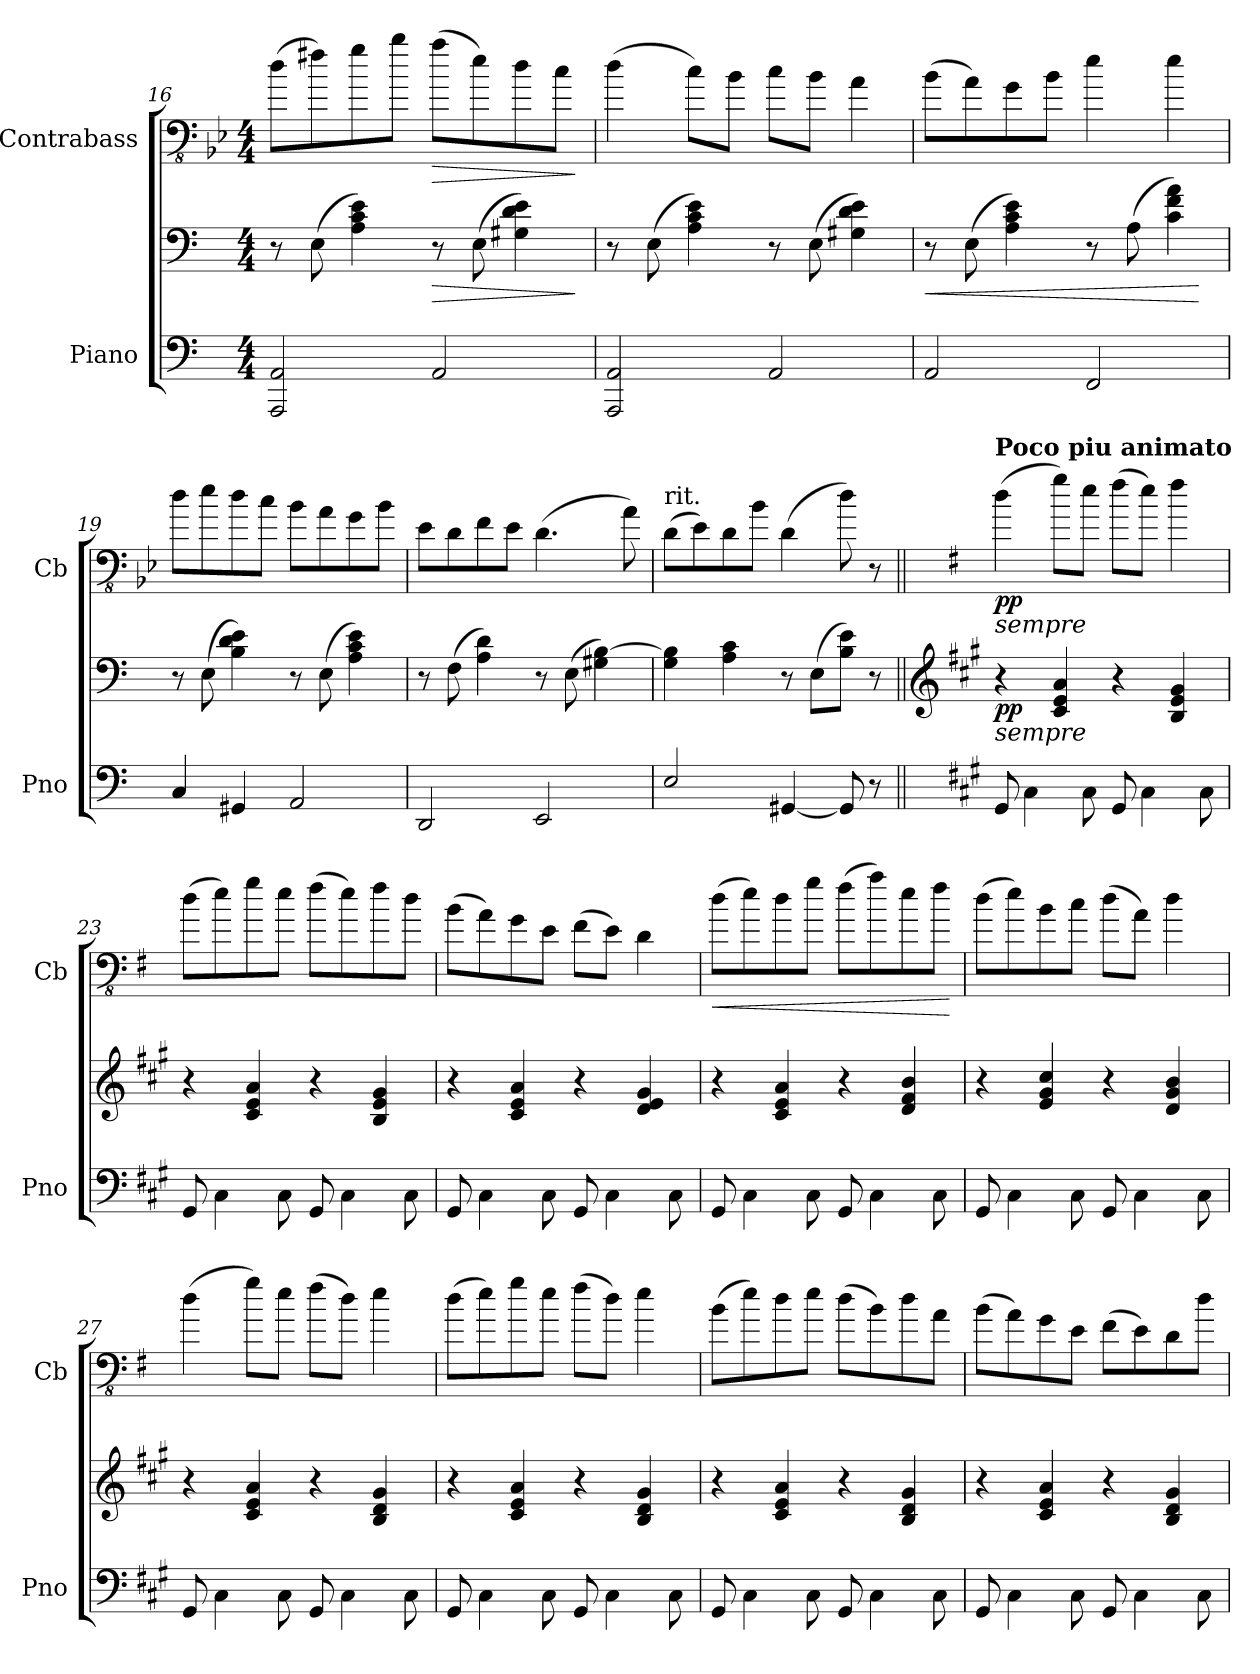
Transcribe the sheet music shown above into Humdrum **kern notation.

**kern	**kern	**dynam	**kern	**dynam
*part2	*part2	*part2	*part1	*part1
*staff3	*staff2	*staff2/3	*staff1	*staff1
*I"Piano	*	*	*I"Contrabass	*
*I'Pno	*	*	*I'Cb	*
*clefF4	*clefF4	*	*clefFv4	*
*	*	*	*ITrd7c12	*
*k[]	*k[]	*	*k[b-e-]	*
*M4/4	*M4/4	*	*M4/4	*
=16	=16	=16	=16	=16
2AAA/ 2AA/	8r	.	(8D\L	.
.	(8E\	.	8F#X\)	.
.	4A\ 4c\ 4e\)	.	8G\	.
.	.	.	8B-\J	.
!	!	!LO:HP:b	!	!LO:HP:b
2AA/	8r	>	(8A\L	>
.	(8E\	.	8E-\)	.
.	4G#X\ 4d\ 4e\)	.	8D\	.
.	.	.	8C\J	.
.	.	]	.	]
=17	=17	=17	=17	=17
2AAA/ 2AA/	8r	.	(4D\	.
.	(8E\	.	.	.
.	4A\ 4c\ 4e\)	.	8C\L)	.
.	.	.	8BB-\J	.
2AA/	8r	.	8C\L	.
.	(8E\	.	8BB-\J	.
.	4G#X\ 4d\ 4e\)	.	4AA\	.
!!LO:LB:g=z
=18	=18	=18	=18	=18
!	!	!LO:HP:b	!	!
2AA/	8r	<	(8BB-\L	.
.	(8E\	.	8AA\)	.
.	4A\ 4c\ 4e\)	.	8GG\	.
.	.	.	8BB-\J	.
2FF/	8r	.	4E-\	.
.	(8A\	.	.	.
.	4c\ 4f\ 4a\)	.	4E-\	.
.	.	[	.	.
=19	=19	=19	=19	=19
4C/	8r	.	8D\L	.
.	(8E\	.	8E-\	.
4GG#X/	4B\ 4d\ 4e\)	.	8D\	.
.	.	.	8C\J	.
2AA/	8r	.	8BB-\L	.
.	(8E\	.	8AA\	.
.	4A\ 4c\ 4e\)	.	8GG\	.
.	.	.	8BB-\J	.
=20	=20	=20	=20	=20
2DD/	8r	.	8EE-\L	.
.	(8F\	.	8DD\	.
.	4A\ 4d\)	.	8FF\	.
.	.	.	8EE-\J	.
2EE/	8r	.	(4.DD\	.
.	(8E\	.	.	.
.	4G#X\ [4B\)	.	.	.
.	.	.	8AA\)	.
=21	=21	=21	=21	=21
!	!	!	!LO:TX:a:t=rit.	!
2E/	4G\ 4B\]	.	(8DD\L	.
.	.	.	8EE-\)	.
.	4A\ 4c\	.	8DD\	.
.	.	.	8BB-\J	.
[4GG#X/	8r	.	(4DD\	.
.	(8E\L	.	.	.
8GG#/]	8B\ 8e\J)	.	8D\)	.
8r	8r	.	8r	.
!!LO:LB:g=z
=22||	=22||	=22||	=22||	=22||
*	*clefG2	*	*	*
*k[f#c#g#]	*k[f#c#g#]	*	*k[f#]	*
!	!	!	!LO:TX:a:B:t=Poco piu animato	!
!	!	!	!LO:TX:b:i:t=sempre	!
!	!LO:TX:b:i:t=sempre	!	!	!
!	!	!LO:DY:b	!	!LO:DY:b
8GG#/	4r	pp	(4D\	pp
4C#\	.	.	.	.
.	4c#/ 4e/ 4a/	.	8G\L)	.
8C#\	.	.	8E\J	.
8GG#/	4r	.	(8F#\L	.
4C#\	.	.	8E\J)	.
.	4B/ 4e/ 4g#/	.	4F#\	.
8C#\	.	.	.	.
=23	=23	=23	=23	=23
8GG#/	4r	.	(8D\L	.
4C#\	.	.	8E\)	.
.	4c#/ 4e/ 4a/	.	8G\	.
8C#\	.	.	8E\J	.
8GG#/	4r	.	(8F#\L	.
4C#\	.	.	8E\)	.
.	4B/ 4e/ 4g#/	.	8F#\	.
8C#\	.	.	8D\J	.
=24	=24	=24	=24	=24
8GG#/	4r	.	(8BB\L	.
4C#\	.	.	8AA\)	.
.	4c#/ 4e/ 4a/	.	8GG\	.
8C#\	.	.	8EE\J	.
8GG#/	4r	.	(8FF#\L	.
4C#\	.	.	8EE\J)	.
.	4d/ 4e/ 4g#/	.	4DD\	.
8C#\	.	.	.	.
!!LO:LB:g=z
=25	=25	=25	=25	=25
!	!	!	!	!LO:HP:b
8GG#/	4r	.	(8D\L	<
4C#\	.	.	8E\)	.
.	4c#/ 4e/ 4a/	.	8D\	.
8C#\	.	.	8G\J	.
8GG#/	4r	.	(8F#\L	.
4C#\	.	.	8A\)	.
.	4d/ 4f#/ 4b/	.	8E\	.
8C#\	.	.	8F#\J	.
.	.	.	.	[
=26	=26	=26	=26	=26
8GG#/	4r	.	(8D\L	.
4C#\	.	.	8E\)	.
.	4e/ 4g#/ 4cc#/	.	8BB\	.
8C#\	.	.	8C\J	.
8GG#/	4r	.	(8D\L	.
4C#\	.	.	8AA\J)	.
.	4d/ 4g#/ 4b/	.	4D\	.
8C#\	.	.	.	.
=27	=27	=27	=27	=27
8GG#/	4r	.	(4D\	.
4C#\	.	.	.	.
.	4c#/ 4e/ 4a/	.	8G\L)	.
8C#\	.	.	8E\J	.
8GG#/	4r	.	(8F#\L	.
4C#\	.	.	8D\J)	.
.	4B/ 4d/ 4g#/	.	4E\	.
8C#\	.	.	.	.
!!LO:PB:g=z
=28	=28	=28	=28	=28
8GG#/	4r	.	(8D\L	.
4C#\	.	.	8E\)	.
.	4c#/ 4e/ 4a/	.	8G\	.
8C#\	.	.	8E\J	.
8GG#/	4r	.	(8F#\L	.
4C#\	.	.	8D\J)	.
.	4B/ 4d/ 4g#/	.	4E\	.
8C#\	.	.	.	.
=29	=29	=29	=29	=29
8GG#/	4r	.	(8BB\L	.
4C#\	.	.	8E\)	.
.	4c#/ 4e/ 4a/	.	8D\	.
8C#\	.	.	8E\J	.
8GG#/	4r	.	(8D\L	.
4C#\	.	.	8BB\)	.
.	4B/ 4d/ 4g#/	.	8D\	.
8C#\	.	.	8AA\J	.
=30	=30	=30	=30	=30
8GG#/	4r	.	(8BB\L	.
4C#\	.	.	8AA\)	.
.	4c#/ 4e/ 4a/	.	8GG\	.
8C#\	.	.	8EE\J	.
8GG#/	4r	.	(8FF#\L	.
4C#\	.	.	8EE\)	.
.	4B/ 4d/ 4g#/	.	8DD\	.
8C#\	.	.	8D\J	.
=	=	=	=	=
*-	*-	*-	*-	*-
